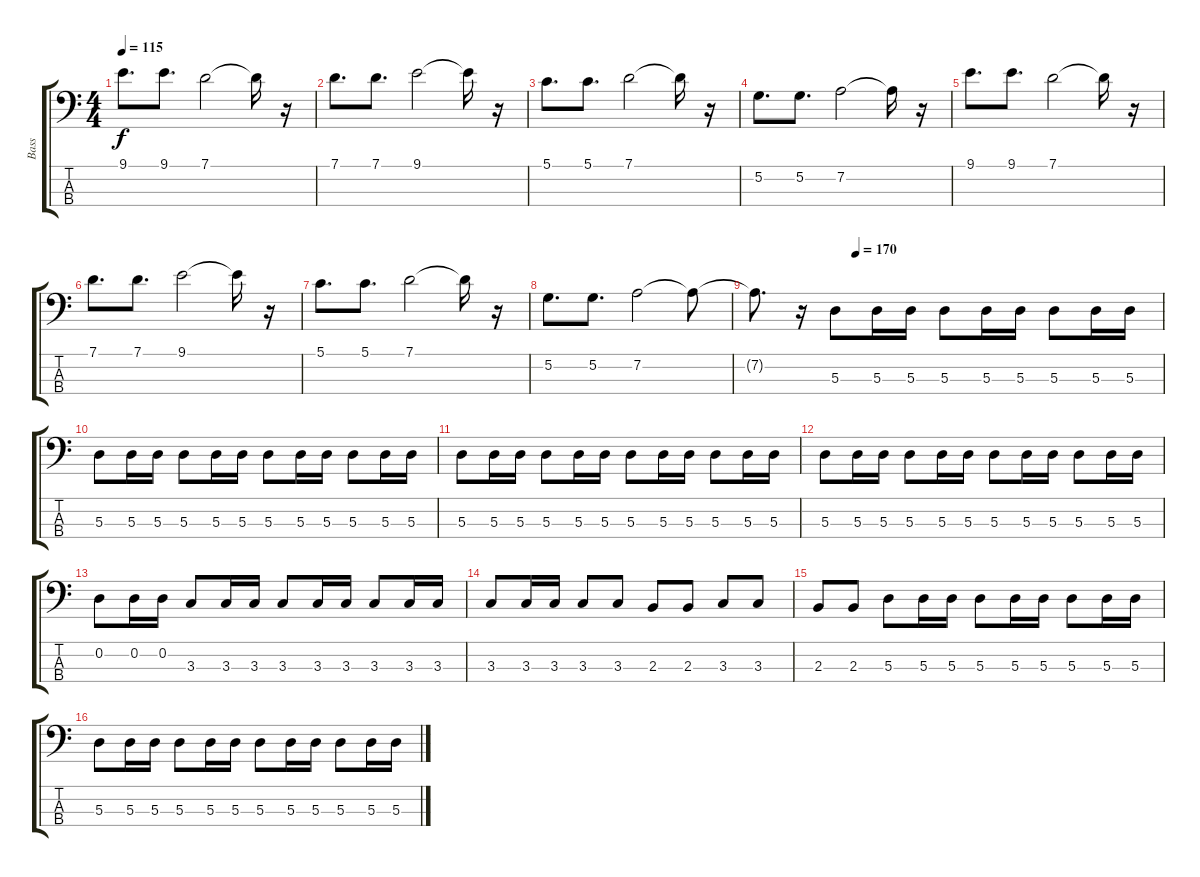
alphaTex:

\track ("Bass" "Bass") {instrument electricbassfinger}
\staff {score tabs}
\tuning (G2 D2 A1 E1) {hide}
\ts (4 4)
\tempo 115
\clef f4
\ks c
9.1.8{d dy f} 9.1.8{d} 7.1.2 7.1{t}.16 r.16 |
7.1.8{d} 7.1.8{d} 9.1.2 9.1{t}.16 r.16 |
5.1.8{d} 5.1.8{d} 7.1.2 7.1{t}.16 r.16 |
5.2.8{d} 5.2.8{d} 7.2.2 7.2{t}.16 r.16 |
9.1.8{d} 9.1.8{d} 7.1.2 7.1{t}.16 r.16 |
7.1.8{d} 7.1.8{d} 9.1.2 9.1{t}.16 r.16 |
5.1.8{d} 5.1.8{d} 7.1.2 7.1{t}.16 r.16 |
5.2.8{d} 5.2.8{d} 7.2.2 7.2{t}.8 |
\tempo (168 0.25)
\tempo (170 0.25)
7.2{t}.8{d} r.16 5.3.8 5.3.16 5.3.16 5.3.8 5.3.16 5.3.16 5.3.8 5.3.16 5.3.16 |
5.3.8 5.3.16 5.3.16 5.3.8 5.3.16 5.3.16 5.3.8 5.3.16 5.3.16 5.3.8 5.3.16 5.3.16 |
5.3.8 5.3.16 5.3.16 5.3.8 5.3.16 5.3.16 5.3.8 5.3.16 5.3.16 5.3.8 5.3.16 5.3.16 |
5.3.8 5.3.16 5.3.16 5.3.8 5.3.16 5.3.16 5.3.8 5.3.16 5.3.16 5.3.8 5.3.16 5.3.16 |
0.2.8 0.2.16 0.2.16 3.3.8 3.3.16 3.3.16 3.3.8 3.3.16 3.3.16 3.3.8 3.3.16 3.3.16 |
3.3.8 3.3.16 3.3.16 3.3.8 3.3.8 2.3.8 2.3.8 3.3.8 3.3.8 |
2.3.8 2.3.8 5.3.8 5.3.16 5.3.16 5.3.8 5.3.16 5.3.16 5.3.8 5.3.16 5.3.16 |
5.3.8 5.3.16 5.3.16 5.3.8 5.3.16 5.3.16 5.3.8 5.3.16 5.3.16 5.3.8 5.3.16 5.3.16
